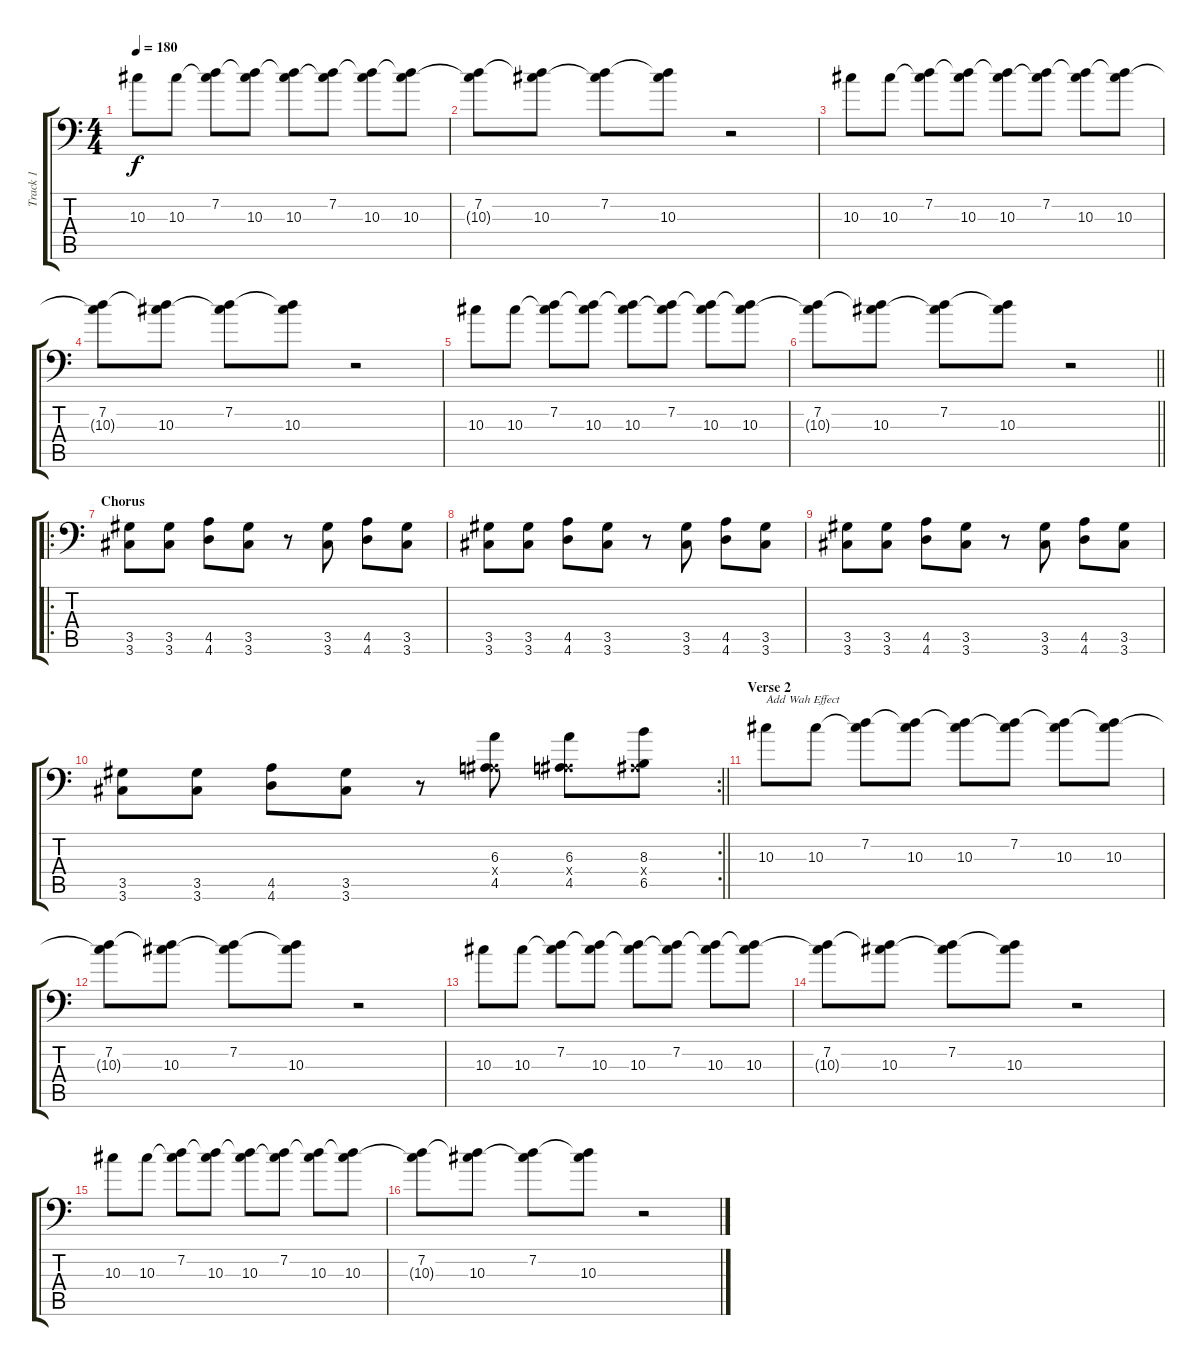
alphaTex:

\track ("Track 1" "Track 1") {instrument distortionguitar}
\staff {score tabs}
\tuning (C4 G3 Eb3 Bb2 F2 Bb1) {hide}
\ts (4 4)
\tempo 180
\clef f4
\ks c
10.3.8{dy f} 10.3.8 (7.2 10.3{t}).8 (7.2{t} 10.3).8 (7.2{t} 10.3).8 (7.2 10.3{t}).8 (7.2{t} 10.3).8 (7.2{t} 10.3).8 |
(7.2 10.3{t}).8 (7.2{t} 10.3).8 (7.2 10.3{t}).8 (7.2{t} 10.3).8 r.2 |
10.3.8 10.3.8 (7.2 10.3{t}).8 (7.2{t} 10.3).8 (7.2{t} 10.3).8 (7.2 10.3{t}).8 (7.2{t} 10.3).8 (7.2{t} 10.3).8 |
(7.2 10.3{t}).8 (7.2{t} 10.3).8 (7.2 10.3{t}).8 (7.2{t} 10.3).8 r.2 |
10.3.8 10.3.8 (7.2 10.3{t}).8 (7.2{t} 10.3).8 (7.2{t} 10.3).8 (7.2 10.3{t}).8 (7.2{t} 10.3).8 (7.2{t} 10.3).8 |
\barLineRight lightlight
(7.2 10.3{t}).8 (7.2{t} 10.3).8 (7.2 10.3{t}).8 (7.2{t} 10.3).8 r.2 |
\ro
\section ("" "Chorus")
(3.5 3.6).8 (3.5 3.6).8 (4.5 4.6).8 (3.5 3.6).8 r.8 (3.5 3.6).8 (4.5 4.6).8 (3.5 3.6).8 |
(3.5 3.6).8 (3.5 3.6).8 (4.5 4.6).8 (3.5 3.6).8 r.8 (3.5 3.6).8 (4.5 4.6).8 (3.5 3.6).8 |
(3.5 3.6).8 (3.5 3.6).8 (4.5 4.6).8 (3.5 3.6).8 r.8 (3.5 3.6).8 (4.5 4.6).8 (3.5 3.6).8 |
\rc 2
\barLineRight lightlight
(3.5 3.6).8 (3.5 3.6).8 (4.5 4.6).8 (3.5 3.6).8 r.8 (6.3 0.4{x} 4.5).8 (6.3 0.4{x} 4.5).8 (8.3 0.4{x} 6.5).8 |
\section ("" "Verse 2 ")
10.3.8{txt "Add Wah Effect"} 10.3.8 (7.2 10.3{t}).8 (7.2{t} 10.3).8 (7.2{t} 10.3).8 (7.2 10.3{t}).8 (7.2{t} 10.3).8 (7.2{t} 10.3).8 |
(7.2 10.3{t}).8 (7.2{t} 10.3).8 (7.2 10.3{t}).8 (7.2{t} 10.3).8 r.2 |
10.3.8 10.3.8 (7.2 10.3{t}).8 (7.2{t} 10.3).8 (7.2{t} 10.3).8 (7.2 10.3{t}).8 (7.2{t} 10.3).8 (7.2{t} 10.3).8 |
(7.2 10.3{t}).8 (7.2{t} 10.3).8 (7.2 10.3{t}).8 (7.2{t} 10.3).8 r.2 |
10.3.8 10.3.8 (7.2 10.3{t}).8 (7.2{t} 10.3).8 (7.2{t} 10.3).8 (7.2 10.3{t}).8 (7.2{t} 10.3).8 (7.2{t} 10.3).8 |
(7.2 10.3{t}).8 (7.2{t} 10.3).8 (7.2 10.3{t}).8 (7.2{t} 10.3).8 r.2
